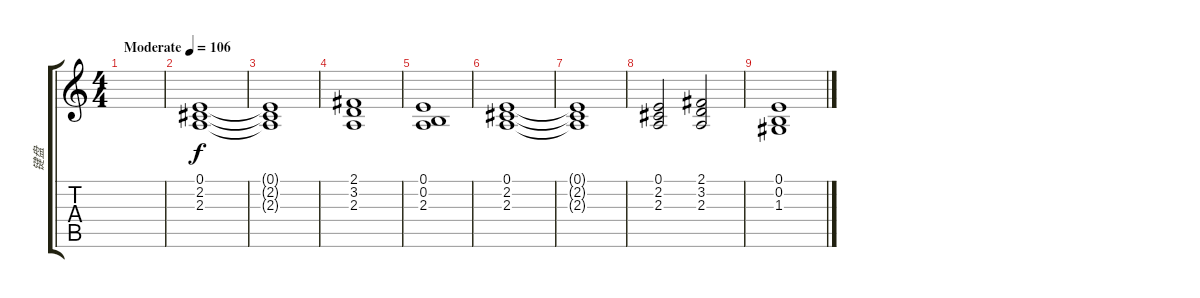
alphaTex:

\track ("键盘" "键盘") {instrument stringensemble2}
\staff {score tabs}
\tuning (E4 B3 G3 D3 A2 E2) {hide}
\ts (4 4)
\tempo (106 "Moderate")
\clef g2
\ks c
|
(0.1 2.2 2.3).1 |
(0.1{t} 2.2{t} 2.3{t}).1 |
(2.1 3.2 2.3).1 |
(0.1 0.2 2.3).1{txt ""} |
(0.1 2.2 2.3).1 |
(0.1{t} 2.2{t} 2.3{t}).1 |
(0.1 2.2 2.3).2 (2.1 3.2 2.3).2 |
(0.1 0.2 1.3).1
